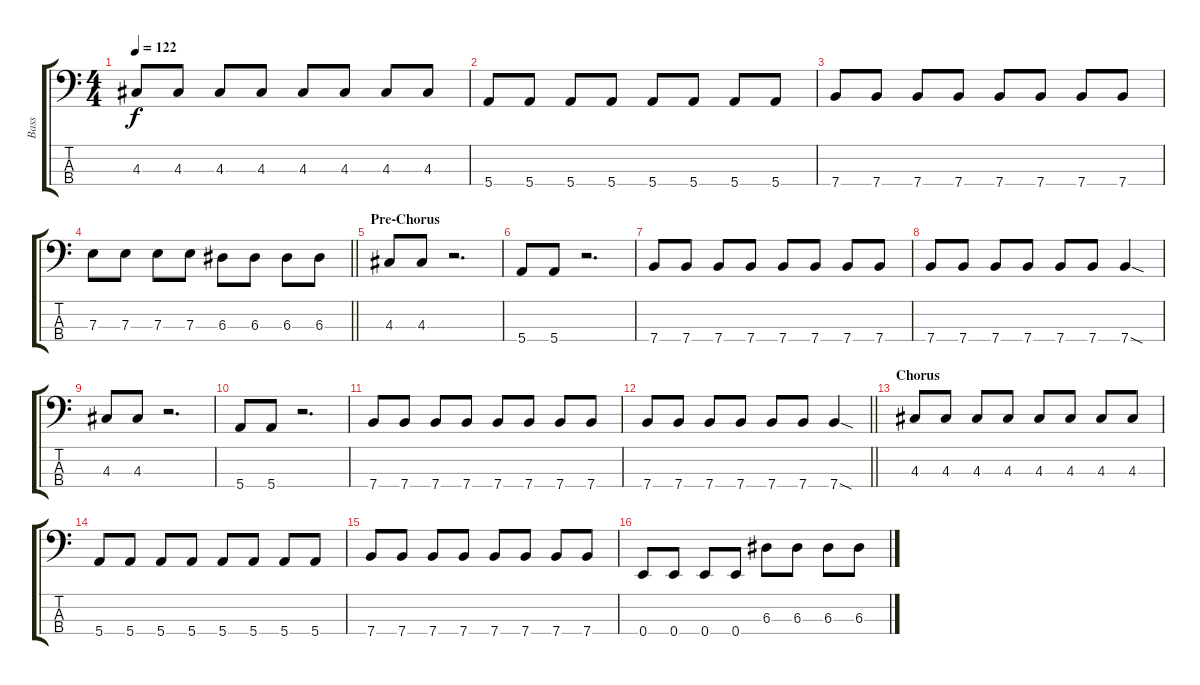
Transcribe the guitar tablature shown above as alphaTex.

\track ("Bass" "Bass") {instrument electricbasspick}
\staff {score tabs}
\tuning (G2 D2 A1 E1) {hide}
\ts (4 4)
\tempo 122
\clef f4
\ks c
4.3.8{dy f} 4.3.8 4.3.8 4.3.8 4.3.8 4.3.8 4.3.8 4.3.8 |
5.4.8 5.4.8 5.4.8 5.4.8 5.4.8 5.4.8 5.4.8 5.4.8 |
7.4.8 7.4.8 7.4.8 7.4.8 7.4.8 7.4.8 7.4.8 7.4.8 |
\barLineRight lightlight
7.3.8 7.3.8 7.3.8 7.3.8 6.3.8 6.3.8 6.3.8 6.3.8 |
\section ("" "Pre-Chorus")
4.3.8 4.3.8 r.2{d} |
5.4.8 5.4.8 r.2{d} |
7.4.8 7.4.8 7.4.8 7.4.8 7.4.8 7.4.8 7.4.8 7.4.8 |
7.4.8 7.4.8 7.4.8 7.4.8 7.4.8 7.4.8 7.4{sod}.4 |
4.3.8 4.3.8 r.2{d} |
5.4.8 5.4.8 r.2{d} |
7.4.8 7.4.8 7.4.8 7.4.8 7.4.8 7.4.8 7.4.8 7.4.8 |
\barLineRight lightlight
7.4.8 7.4.8 7.4.8 7.4.8 7.4.8 7.4.8 7.4{sod}.4 |
\section ("" "Chorus")
4.3.8 4.3.8 4.3.8 4.3.8 4.3.8 4.3.8 4.3.8 4.3.8 |
5.4.8 5.4.8 5.4.8 5.4.8 5.4.8 5.4.8 5.4.8 5.4.8 |
7.4.8 7.4.8 7.4.8 7.4.8 7.4.8 7.4.8 7.4.8 7.4.8 |
0.4.8 0.4.8 0.4.8 0.4.8 6.3.8 6.3.8 6.3.8 6.3.8
